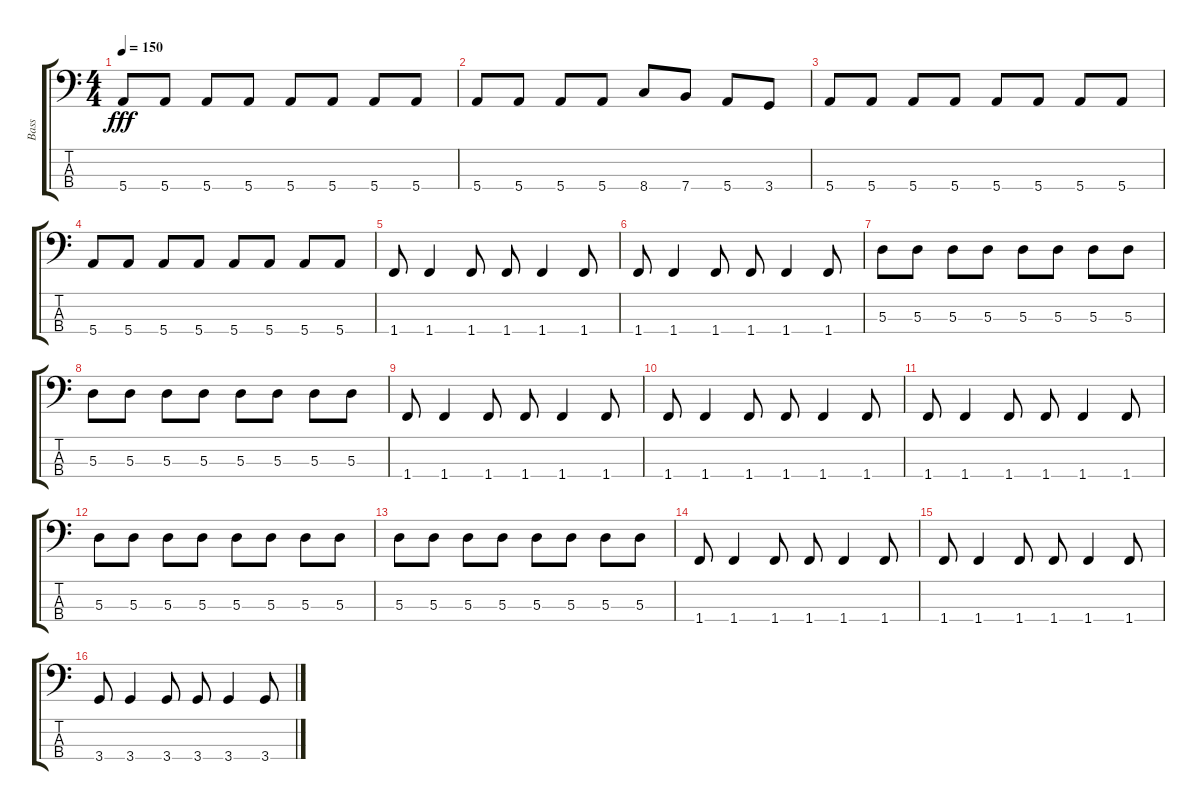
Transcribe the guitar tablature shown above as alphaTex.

\track ("Bass" "Bass") {instrument electricbasspick}
\staff {score tabs}
\tuning (G2 D2 A1 E1) {hide}
\ts (4 4)
\tempo 150
\clef f4
\ks c
5.4.8{dy fff} 5.4.8 5.4.8 5.4.8 5.4.8 5.4.8 5.4.8 5.4.8 |
5.4.8 5.4.8 5.4.8 5.4.8 8.4.8 7.4.8 5.4.8 3.4.8 |
5.4.8 5.4.8 5.4.8 5.4.8 5.4.8 5.4.8 5.4.8 5.4.8 |
5.4.8 5.4.8 5.4.8 5.4.8 5.4.8 5.4.8 5.4.8 5.4.8 |
1.4.8 1.4.4 1.4.8 1.4.8 1.4.4 1.4.8 |
1.4.8 1.4.4 1.4.8 1.4.8 1.4.4 1.4.8 |
5.3.8 5.3.8 5.3.8 5.3.8 5.3.8 5.3.8 5.3.8 5.3.8 |
5.3.8 5.3.8 5.3.8 5.3.8 5.3.8 5.3.8 5.3.8 5.3.8 |
1.4.8 1.4.4 1.4.8 1.4.8 1.4.4 1.4.8 |
1.4.8 1.4.4 1.4.8 1.4.8 1.4.4 1.4.8 |
1.4.8 1.4.4 1.4.8 1.4.8 1.4.4 1.4.8 |
5.3.8 5.3.8 5.3.8 5.3.8 5.3.8 5.3.8 5.3.8 5.3.8 |
5.3.8 5.3.8 5.3.8 5.3.8 5.3.8 5.3.8 5.3.8 5.3.8 |
1.4.8 1.4.4 1.4.8 1.4.8 1.4.4 1.4.8 |
1.4.8 1.4.4 1.4.8 1.4.8 1.4.4 1.4.8 |
3.4.8 3.4.4 3.4.8 3.4.8 3.4.4 3.4.8
